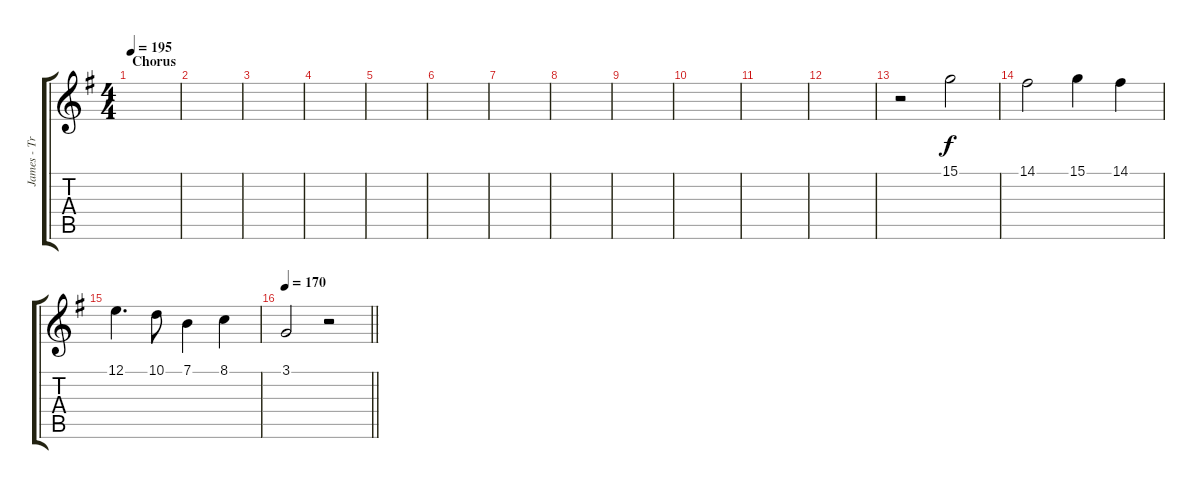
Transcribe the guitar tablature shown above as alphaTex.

\track ("James - Trumpet" "James - Tr") {instrument trumpet}
\staff {score tabs}
\tuning (E4 B3 G3 D3 A2 E2) {hide}
\ts (4 4)
\section ("" "Chorus")
\tempo 195
\clef g2
\ks g
|
|
|
|
|
|
|
|
|
|
|
|
r.2 15.1.2{dy f} |
14.1.2 15.1.4 14.1.4 |
12.1.4{d} 10.1.8 7.1.4 8.1.4 |
\tempo 170
\barLineRight lightlight
3.1.2 r.2
